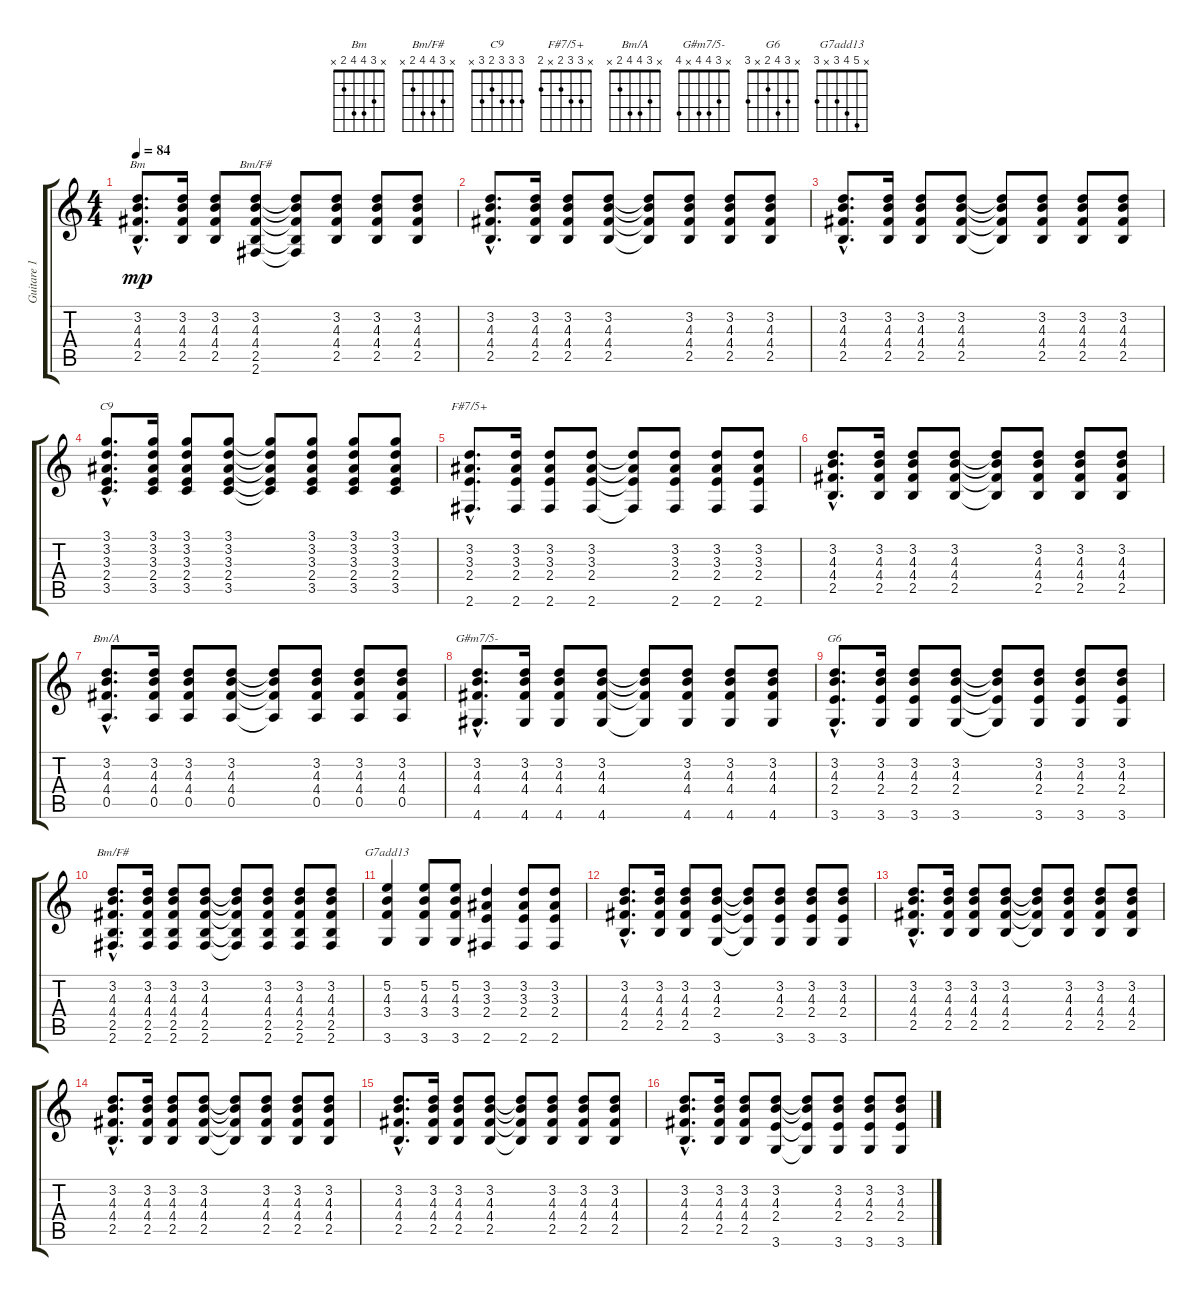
\track ("Guitare 1" "Guitare 1") {instrument electricguitarjazz}
\staff {score tabs}
\tuning (E4 B3 G3 D3 A2 E2) {hide}
\chord ("Bm" x 3 4 4 2 x)
\chord ("Bm/F#" x 3 4 4 2 2)
\chord ("C9" 3 3 3 2 3 x)
\chord ("F#7/5+" x 3 3 2 x 2)
\chord ("Bm/A" x 3 4 4 2 x)
\chord ("G#m7/5-" x 3 4 4 x 4)
\chord ("G6" x 3 4 2 x 3)
\chord ("Bm/F#" x 3 4 4 2 x)
\chord ("G7add13" x 5 4 3 x 3)
\ts (4 4)
\tempo 84
\clef g2
\ks c
(3.2{hac} 4.3{hac} 4.4{hac} 2.5{hac}).8{d ch "Bm" dy mp} (3.2 4.3 4.4 2.5).16 (3.2 4.3 4.4 2.5).8 (3.2 4.3 4.4 2.5 2.6).8{ch "Bm/F#"} (3.2{t} 4.3{t} 4.4{t} 2.5{t} 2.6{t}).8 (3.2 4.3 4.4 2.5).8 (3.2 4.3 4.4 2.5).8 (3.2 4.3 4.4 2.5).8 |
(3.2{hac} 4.3{hac} 4.4{hac} 2.5{hac}).8{d} (3.2 4.3 4.4 2.5).16 (3.2 4.3 4.4 2.5).8 (3.2 4.3 4.4 2.5).8 (3.2{t} 4.3{t} 4.4{t} 2.5{t}).8 (3.2 4.3 4.4 2.5).8 (3.2 4.3 4.4 2.5).8 (3.2 4.3 4.4 2.5).8 |
(3.2{hac} 4.3{hac} 4.4{hac} 2.5{hac}).8{d} (3.2 4.3 4.4 2.5).16 (3.2 4.3 4.4 2.5).8 (3.2 4.3 4.4 2.5).8 (3.2{t} 4.3{t} 4.4{t} 2.5{t}).8 (3.2 4.3 4.4 2.5).8 (3.2 4.3 4.4 2.5).8 (3.2 4.3 4.4 2.5).8 |
(3.1{hac} 3.2{hac} 3.3{hac} 2.4{hac} 3.5{hac}).8{d ch "C9"} (3.1 3.2 3.3 2.4 3.5).16 (3.1 3.2 3.3 2.4 3.5).8 (3.1 3.2 3.3 2.4 3.5).8 (3.1{t} 3.2{t} 3.3{t} 2.4{t} 3.5{t}).8 (3.1 3.2 3.3 2.4 3.5).8 (3.1 3.2 3.3 2.4 3.5).8 (3.1 3.2 3.3 2.4 3.5).8 |
(3.2{hac} 3.3{hac} 2.4{hac} 2.6{hac}).8{d ch "F#7/5+"} (3.2 3.3 2.4 2.6).16 (3.2 3.3 2.4 2.6).8 (3.2 3.3 2.4 2.6).8 (3.2{t} 3.3{t} 2.4{t} 2.6{t}).8 (3.2 3.3 2.4 2.6).8 (3.2 3.3 2.4 2.6).8 (3.2 3.3 2.4 2.6).8 |
(3.2{hac} 4.3{hac} 4.4{hac} 2.5{hac}).8{d} (3.2 4.3 4.4 2.5).16 (3.2 4.3 4.4 2.5).8 (3.2 4.3 4.4 2.5).8 (3.2{t} 4.3{t} 4.4{t} 2.5{t}).8 (3.2 4.3 4.4 2.5).8 (3.2 4.3 4.4 2.5).8 (3.2 4.3 4.4 2.5).8 |
(3.2{hac} 4.3{hac} 4.4{hac} 0.5{hac}).8{d ch "Bm/A"} (3.2 4.3 4.4 0.5).16 (3.2 4.3 4.4 0.5).8 (3.2 4.3 4.4 0.5).8 (3.2{t} 4.3{t} 4.4{t} 0.5{t}).8 (3.2 4.3 4.4 0.5).8 (3.2 4.3 4.4 0.5).8 (3.2 4.3 4.4 0.5).8 |
(3.2{hac} 4.3{hac} 4.4{hac} 4.6{hac}).8{d ch "G#m7/5-"} (3.2 4.3 4.4 4.6).16 (3.2 4.3 4.4 4.6).8 (3.2 4.3 4.4 4.6).8 (3.2{t} 4.3{t} 4.4{t} 4.6{t}).8 (3.2 4.3 4.4 4.6).8 (3.2 4.3 4.4 4.6).8 (3.2 4.3 4.4 4.6).8 |
(3.2{hac} 4.3{hac} 2.4{hac} 3.6{hac}).8{d ch "G6"} (3.2 4.3 2.4 3.6).16 (3.2 4.3 2.4 3.6).8 (3.2 4.3 2.4 3.6).8 (3.2{t} 4.3{t} 2.4{t} 3.6{t}).8 (3.2 4.3 2.4 3.6).8 (3.2 4.3 2.4 3.6).8 (3.2 4.3 2.4 3.6).8 |
(3.2{hac} 4.3{hac} 4.4{hac} 2.5{hac} 2.6{hac}).8{d ch "Bm/F#"} (3.2 4.3 4.4 2.5 2.6).16 (3.2 4.3 4.4 2.5 2.6).8 (3.2 4.3 4.4 2.5 2.6).8 (3.2{t} 4.3{t} 4.4{t} 2.5{t} 2.6{t}).8 (3.2 4.3 4.4 2.5 2.6).8 (3.2 4.3 4.4 2.5 2.6).8 (3.2 4.3 4.4 2.5 2.6).8 |
(5.2 4.3 3.4 3.6).4{ch "G7add13"} (5.2 4.3 3.4 3.6).8 (5.2 4.3 3.4 3.6).8 (3.2 3.3 2.4 2.6).4 (3.2 3.3 2.4 2.6).8 (3.2 3.3 2.4 2.6).8 |
(3.2{hac} 4.3{hac} 4.4{hac} 2.5{hac}).8{d} (3.2 4.3 4.4 2.5).16 (3.2 4.3 4.4 2.5).8 (3.2 4.3 2.4 3.6).8 (3.2{t} 4.3{t} 2.4{t} 3.6{t}).8 (3.2 4.3 2.4 3.6).8 (3.2 4.3 2.4 3.6).8 (3.2 4.3 2.4 3.6).8 |
(3.2{hac} 4.3{hac} 4.4{hac} 2.5{hac}).8{d} (3.2 4.3 4.4 2.5).16 (3.2 4.3 4.4 2.5).8 (3.2 4.3 4.4 2.5).8 (3.2{t} 4.3{t} 4.4{t} 2.5{t}).8 (3.2 4.3 4.4 2.5).8 (3.2 4.3 4.4 2.5).8 (3.2 4.3 4.4 2.5).8 |
(3.2{hac} 4.3{hac} 4.4{hac} 2.5{hac}).8{d} (3.2 4.3 4.4 2.5).16 (3.2 4.3 4.4 2.5).8 (3.2 4.3 4.4 2.5).8 (3.2{t} 4.3{t} 4.4{t} 2.5{t}).8 (3.2 4.3 4.4 2.5).8 (3.2 4.3 4.4 2.5).8 (3.2 4.3 4.4 2.5).8 |
(3.2{hac} 4.3{hac} 4.4{hac} 2.5{hac}).8{d} (3.2 4.3 4.4 2.5).16 (3.2 4.3 4.4 2.5).8 (3.2 4.3 4.4 2.5).8 (3.2{t} 4.3{t} 4.4{t} 2.5{t}).8 (3.2 4.3 4.4 2.5).8 (3.2 4.3 4.4 2.5).8 (3.2 4.3 4.4 2.5).8 |
(3.2{hac} 4.3{hac} 4.4{hac} 2.5{hac}).8{d} (3.2 4.3 4.4 2.5).16 (3.2 4.3 4.4 2.5).8 (3.2 4.3 2.4 3.6).8 (3.2{t} 4.3{t} 2.4{t} 3.6{t}).8 (3.2 4.3 2.4 3.6).8 (3.2 4.3 2.4 3.6).8 (3.2 4.3 2.4 3.6).8
